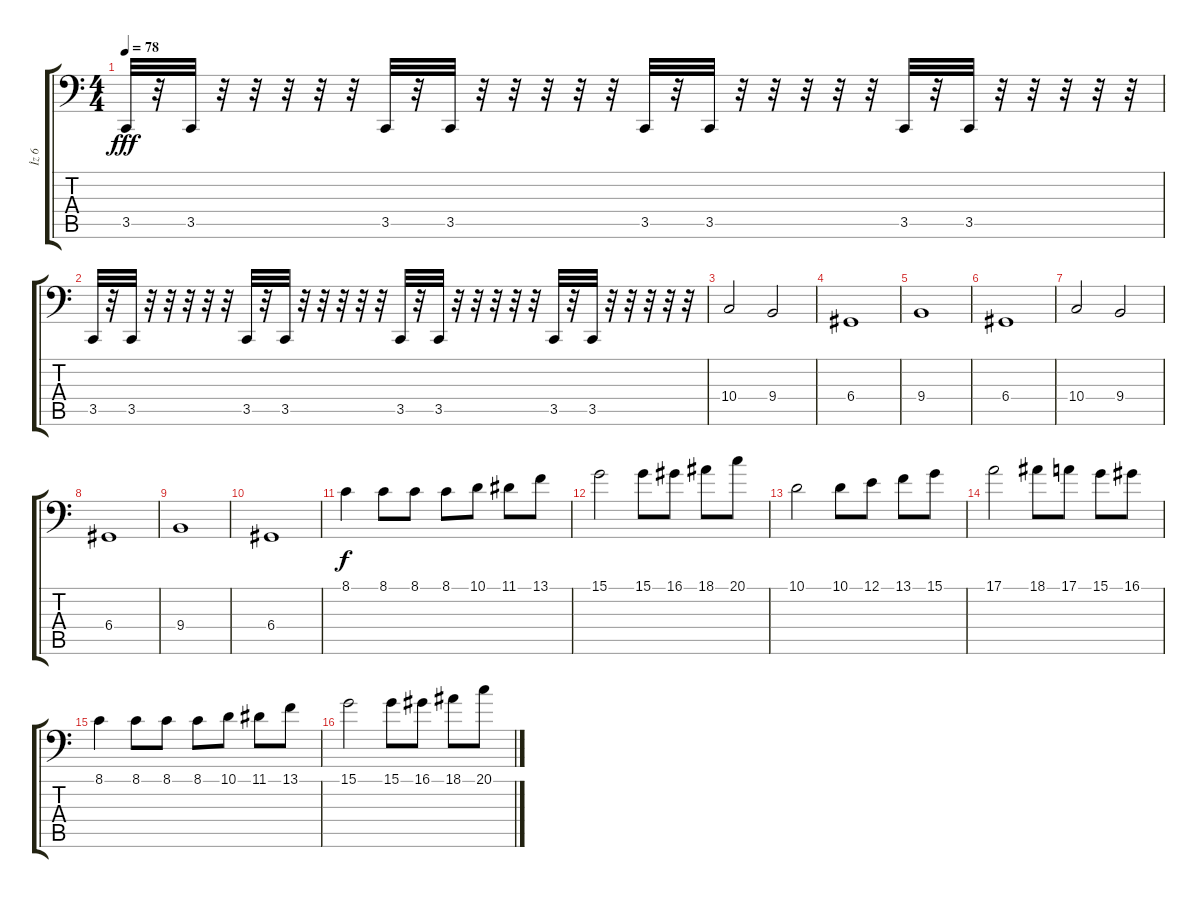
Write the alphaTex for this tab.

\track ("İz 6" "İz 6") {instrument cello}
\staff {score tabs}
\tuning (E3 B2 G2 D2 A1 E1) {hide}
\ts (4 4)
\tempo 78
\clef f4
\ks c
3.5.32{dy fff volume 16} r.32 3.5.32 r.32 r.32 r.32 r.32 r.32 3.5.32 r.32 3.5.32 r.32 r.32 r.32 r.32 r.32 3.5.32 r.32 3.5.32 r.32 r.32 r.32 r.32 r.32 3.5.32 r.32 3.5.32 r.32 r.32 r.32 r.32 r.32 |
3.5.32 r.32 3.5.32 r.32 r.32 r.32 r.32 r.32 3.5.32 r.32 3.5.32 r.32 r.32 r.32 r.32 r.32 3.5.32 r.32 3.5.32 r.32 r.32 r.32 r.32 r.32 3.5.32 r.32 3.5.32 r.32 r.32 r.32 r.32 r.32 |
10.4.2{volume 10} 9.4.2 |
6.4.1 |
9.4.1 |
6.4.1 |
10.4.2{volume 10} 9.4.2 |
6.4.1 |
9.4.1 |
6.4.1 |
8.1.4{dy f volume 8} 8.1.8 8.1.8 8.1.8 10.1.8 11.1.8 13.1.8 |
15.1.2 15.1.8 16.1.8 18.1.8 20.1.8 |
10.1.2 10.1.8 12.1.8 13.1.8 15.1.8 |
17.1.2 18.1.8 17.1.8 15.1.8 16.1.8 |
8.1.4 8.1.8 8.1.8 8.1.8 10.1.8 11.1.8 13.1.8 |
15.1.2 15.1.8 16.1.8 18.1.8 20.1.8
